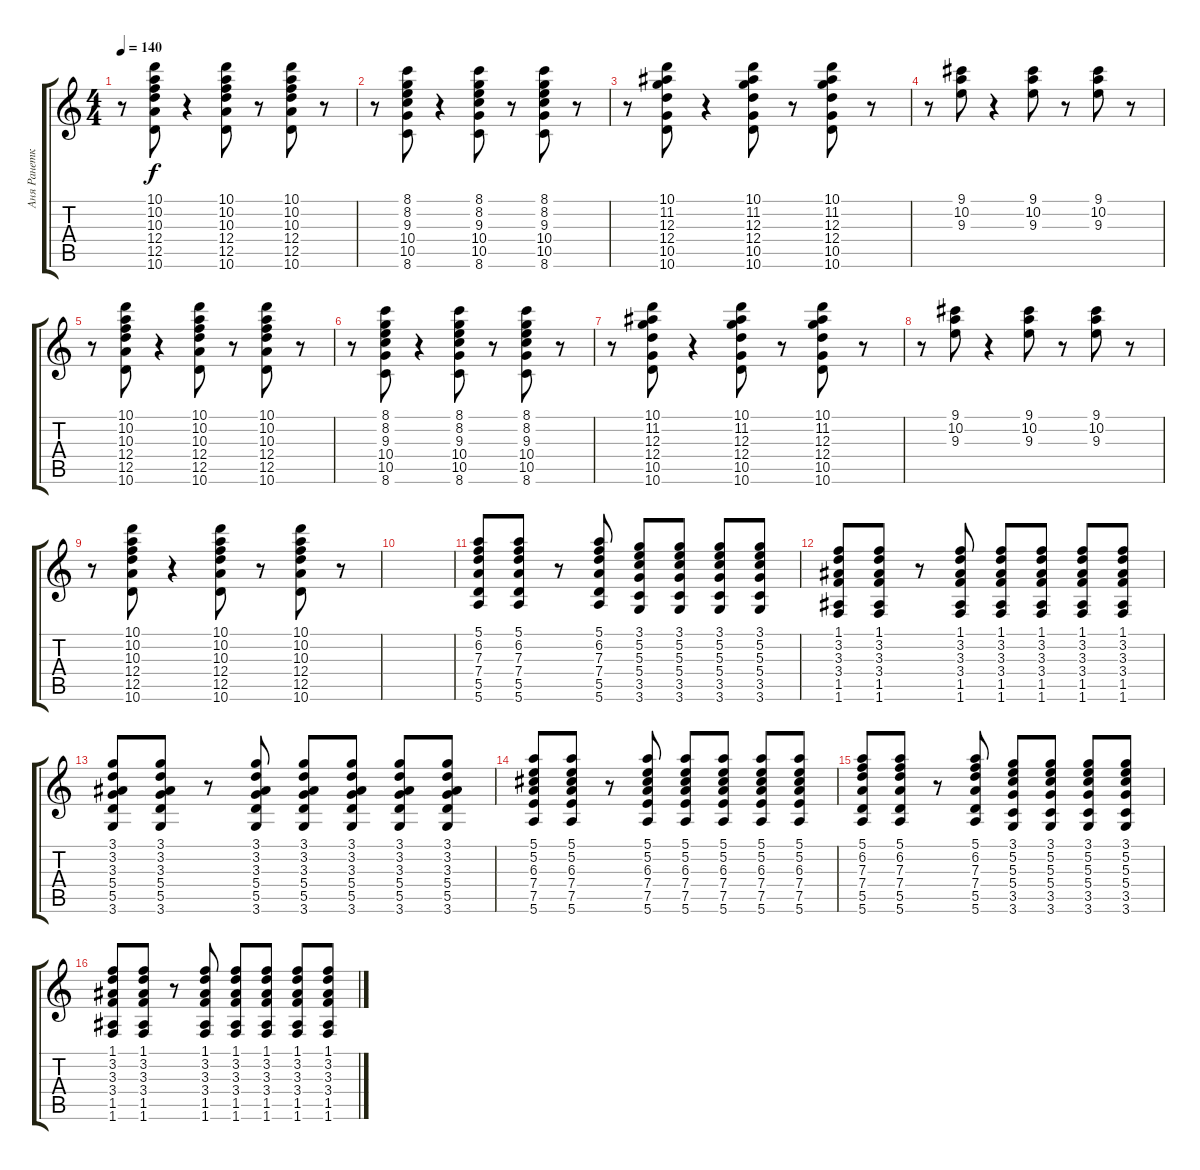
\track ("Аня Ранетка" "Аня Ранетк") {instrument distortionguitar}
\staff {score tabs}
\tuning (E4 B3 G3 D3 A2 E2) {hide}
\ts (4 4)
\tempo 140
\clef g2
\ks c
r.8{dy f} (10.1 10.2 10.3 12.4 12.5 10.6).8 r.4 (10.1 10.2 10.3 12.4 12.5 10.6).8 r.8 (10.1 10.2 10.3 12.4 12.5 10.6).8 r.8 |
r.8 (8.1 8.2 9.3 10.4 10.5 8.6).8 r.4 (8.1 8.2 9.3 10.4 10.5 8.6).8 r.8 (8.1 8.2 9.3 10.4 10.5 8.6).8 r.8 |
r.8{volume 7} (10.1 11.2 12.3 12.4 10.5 10.6).8 r.4 (10.1 11.2 12.3 12.4 10.5 10.6).8 r.8 (10.1 11.2 12.3 12.4 10.5 10.6).8 r.8 |
r.8 (9.1 10.2 9.3).8 r.4 (9.1 10.2 9.3).8 r.8 (9.1 10.2 9.3).8 r.8 |
r.8 (10.1 10.2 10.3 12.4 12.5 10.6).8 r.4 (10.1 10.2 10.3 12.4 12.5 10.6).8 r.8 (10.1 10.2 10.3 12.4 12.5 10.6).8 r.8 |
r.8 (8.1 8.2 9.3 10.4 10.5 8.6).8 r.4 (8.1 8.2 9.3 10.4 10.5 8.6).8 r.8 (8.1 8.2 9.3 10.4 10.5 8.6).8 r.8 |
r.8 (10.1 11.2 12.3 12.4 10.5 10.6).8 r.4 (10.1 11.2 12.3 12.4 10.5 10.6).8 r.8 (10.1 11.2 12.3 12.4 10.5 10.6).8 r.8 |
r.8 (9.1 10.2 9.3).8 r.4 (9.1 10.2 9.3).8 r.8 (9.1 10.2 9.3).8 r.8 |
r.8 (10.1 10.2 10.3 12.4 12.5 10.6).8 r.4 (10.1 10.2 10.3 12.4 12.5 10.6).8 r.8 (10.1 10.2 10.3 12.4 12.5 10.6).8 r.8 |
|
(5.1 6.2 7.3 7.4 5.5 5.6).8{volume 5 instrument electricguitarclean} (5.1 6.2 7.3 7.4 5.5 5.6).8 r.8 (5.1 6.2 7.3 7.4 5.5 5.6).8 (3.1 5.2 5.3 5.4 3.5 3.6).8 (3.1 5.2 5.3 5.4 3.5 3.6).8 (3.1 5.2 5.3 5.4 3.5 3.6).8 (3.1 5.2 5.3 5.4 3.5 3.6).8 |
(1.1 3.2 3.3 3.4 1.5 1.6).8 (1.1 3.2 3.3 3.4 1.5 1.6).8 r.8 (1.1 3.2 3.3 3.4 1.5 1.6).8 (1.1 3.2 3.3 3.4 1.5 1.6).8 (1.1 3.2 3.3 3.4 1.5 1.6).8 (1.1 3.2 3.3 3.4 1.5 1.6).8 (1.1 3.2 3.3 3.4 1.5 1.6).8 |
(3.1 3.2 3.3 5.4 5.5 3.6).8 (3.1 3.2 3.3 5.4 5.5 3.6).8 r.8 (3.1 3.2 3.3 5.4 5.5 3.6).8 (3.1 3.2 3.3 5.4 5.5 3.6).8 (3.1 3.2 3.3 5.4 5.5 3.6).8 (3.1 3.2 3.3 5.4 5.5 3.6).8 (3.1 3.2 3.3 5.4 5.5 3.6).8 |
(5.1 5.2 6.3 7.4 7.5 5.6).8 (5.1 5.2 6.3 7.4 7.5 5.6).8 r.8 (5.1 5.2 6.3 7.4 7.5 5.6).8 (5.1 5.2 6.3 7.4 7.5 5.6).8 (5.1 5.2 6.3 7.4 7.5 5.6).8 (5.1 5.2 6.3 7.4 7.5 5.6).8 (5.1 5.2 6.3 7.4 7.5 5.6).8 |
(5.1 6.2 7.3 7.4 5.5 5.6).8 (5.1 6.2 7.3 7.4 5.5 5.6).8 r.8 (5.1 6.2 7.3 7.4 5.5 5.6).8 (3.1 5.2 5.3 5.4 3.5 3.6).8 (3.1 5.2 5.3 5.4 3.5 3.6).8 (3.1 5.2 5.3 5.4 3.5 3.6).8 (3.1 5.2 5.3 5.4 3.5 3.6).8 |
(1.1 3.2 3.3 3.4 1.5 1.6).8 (1.1 3.2 3.3 3.4 1.5 1.6).8 r.8 (1.1 3.2 3.3 3.4 1.5 1.6).8 (1.1 3.2 3.3 3.4 1.5 1.6).8 (1.1 3.2 3.3 3.4 1.5 1.6).8 (1.1 3.2 3.3 3.4 1.5 1.6).8 (1.1 3.2 3.3 3.4 1.5 1.6).8
